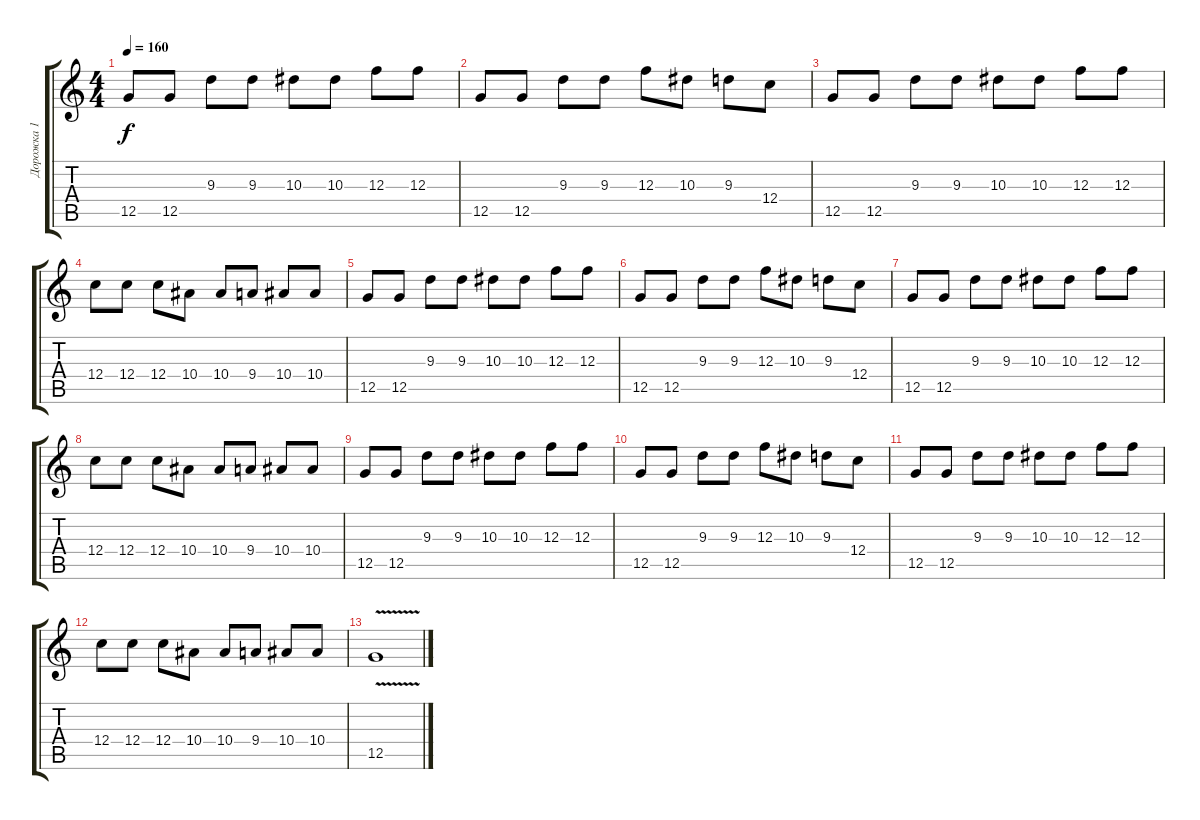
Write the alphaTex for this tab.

\track ("Дорожка 1" "Дорожка 1") {instrument overdrivenguitar}
\staff {score tabs}
\tuning (D4 A3 F3 C3 G2 D2) {hide}
\ts (4 4)
\tempo 160
\clef g2
\ks c
12.5.8{dy f} 12.5.8 9.3.8 9.3.8 10.3.8 10.3.8 12.3.8 12.3.8 |
12.5.8 12.5.8 9.3.8 9.3.8 12.3.8 10.3.8 9.3.8 12.4.8 |
12.5.8 12.5.8 9.3.8 9.3.8 10.3.8 10.3.8 12.3.8 12.3.8 |
12.4.8 12.4.8 12.4.8 10.4.8 10.4.8 9.4.8 10.4.8 10.4.8 |
12.5.8 12.5.8 9.3.8 9.3.8 10.3.8 10.3.8 12.3.8 12.3.8 |
12.5.8 12.5.8 9.3.8 9.3.8 12.3.8 10.3.8 9.3.8 12.4.8 |
12.5.8 12.5.8 9.3.8 9.3.8 10.3.8 10.3.8 12.3.8 12.3.8 |
12.4.8 12.4.8 12.4.8 10.4.8 10.4.8 9.4.8 10.4.8 10.4.8 |
12.5.8 12.5.8 9.3.8 9.3.8 10.3.8 10.3.8 12.3.8 12.3.8 |
12.5.8 12.5.8 9.3.8 9.3.8 12.3.8 10.3.8 9.3.8 12.4.8 |
12.5.8 12.5.8 9.3.8 9.3.8 10.3.8 10.3.8 12.3.8 12.3.8 |
12.4.8 12.4.8 12.4.8 10.4.8 10.4.8 9.4.8 10.4.8 10.4.8 |
12.5{v}.1
